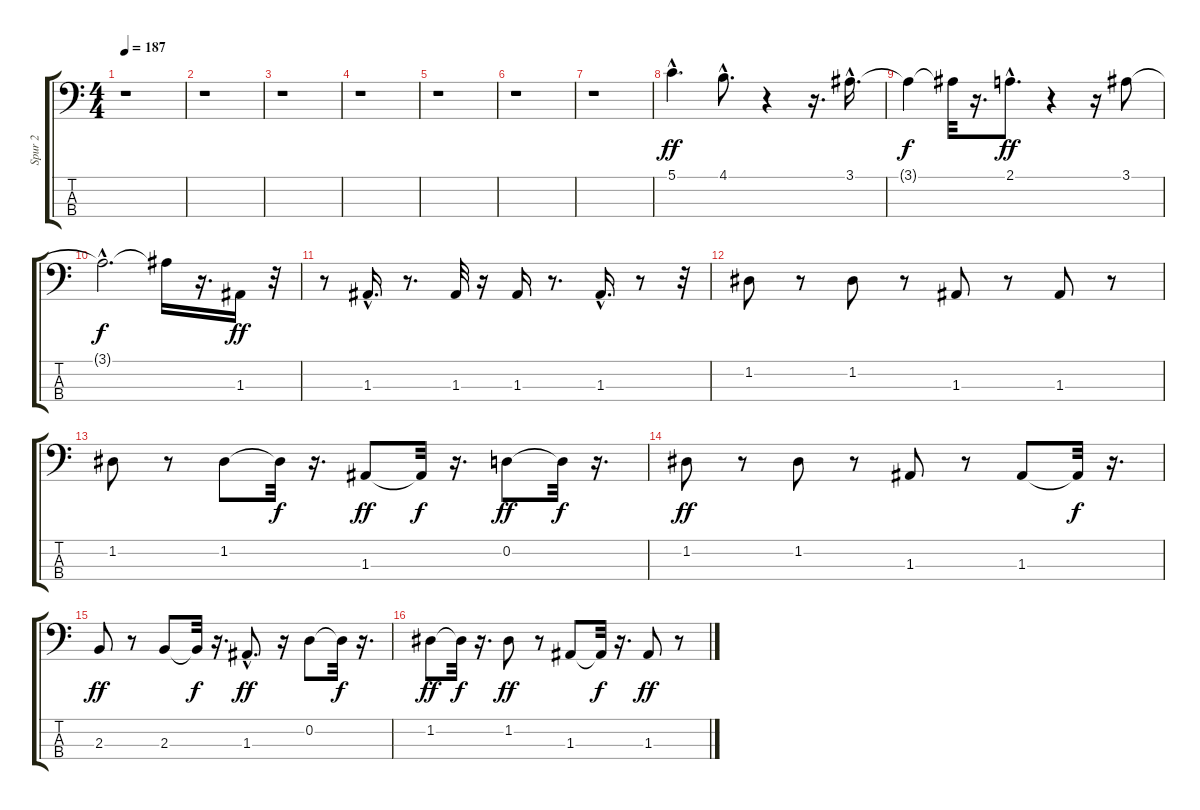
\track ("Spur 2" "Spur 2") {instrument electricbassfinger}
\staff {score tabs}
\tuning (G2 D2 A1 E1) {hide}
\ts (4 4)
\tempo 187
\clef f4
\ks c
r.1{dy ff instrument electricbassfinger} |
r.1 |
r.1 |
r.1 |
r.1 |
r.1 |
r.1 |
5.1{hac}.4{d} 4.1{hac}.8{d} r.4 r.16{d} 3.1{hac}.16{d} |
3.1{t}.4{dy f} 3.1{t}.32 r.16{d} 2.1{hac}.8{d dy ff} r.4 r.16 3.1.8 |
3.1{hac t}.2{d dy f} 3.1{t}.16 r.16{d} 1.3.16{dy ff} r.32 |
r.8 1.3{hac}.16{d} r.8{d} 1.3.32 r.16 1.3.16 r.8{d} 1.3{hac}.16{d} r.8 r.32 |
1.2.8 r.8 1.2.8 r.8 1.3.8 r.8 1.3.8 r.8 |
1.2.8 r.8 1.2.8 1.2{t}.32{dy f} r.16{d} 1.3.8{dy ff} 1.3{t}.32{dy f} r.16{d} 0.2.8{dy ff} 0.2{t}.32{dy f} r.16{d} |
1.2.8{dy ff} r.8 1.2.8 r.8 1.3.8 r.8 1.3.8 1.3{t}.32{dy f} r.16{d} |
2.3.8{dy ff} r.8 2.3.8 2.3{t}.32{dy f} r.16{d} 1.3{hac}.8{d dy ff} r.16 0.2.8 0.2{t}.32{dy f} r.16{d} |
1.2.8{dy ff} 1.2{t}.32{dy f} r.16{d} 1.2.8{dy ff} r.8 1.3.8 1.3{t}.32{dy f} r.16{d} 1.3.8{dy ff} r.8
